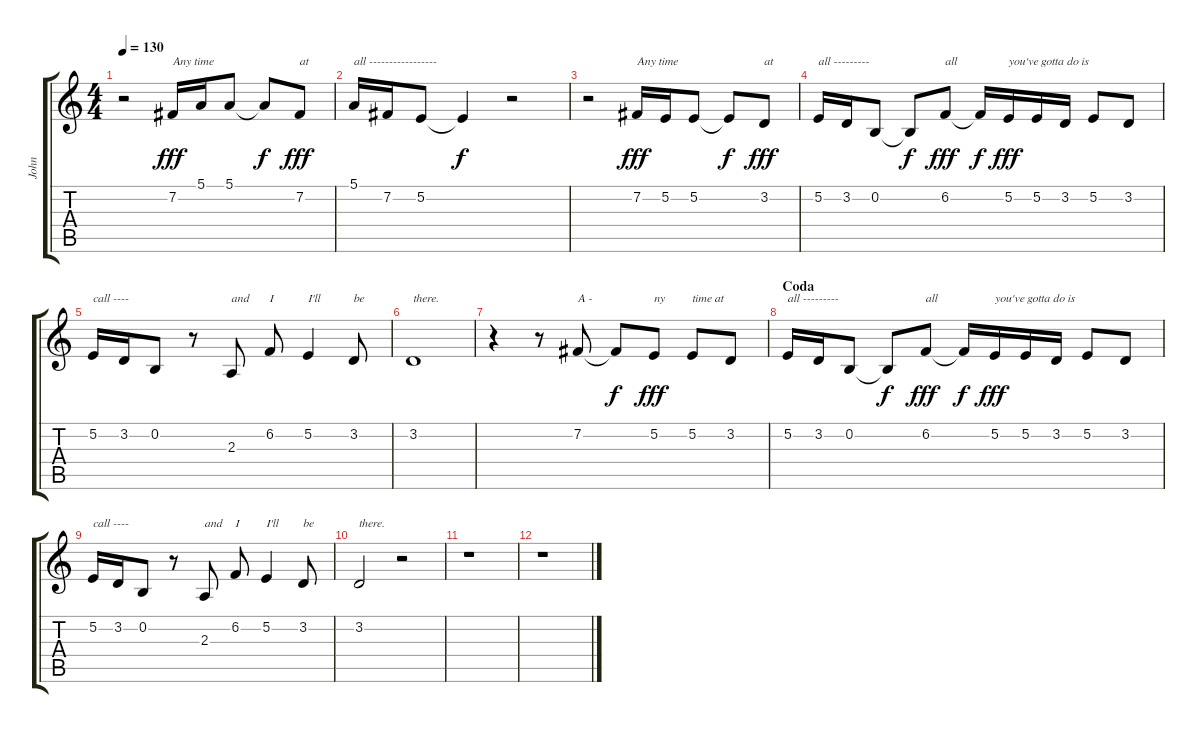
\track ("John" "John") {instrument tenorsax}
\staff {score tabs}
\tuning (E4 B3 G3 D3 A2 E2) {hide}
\ts (4 4)
\tempo 130
\clef g2
\ks c
r.2{dy f} 7.2.16{txt "Any time" dy fff} 5.1.16 5.1.8 5.1{t}.8{dy f} 7.2.8{txt "at" dy fff} |
5.1.16{txt "all -----------------"} 7.2.16 5.2.8 5.2{t}.4{dy f} r.2 |
r.2 7.2.16{txt "Any time" dy fff} 5.2.16 5.2.8 5.2{t}.8{dy f} 3.2.8{txt "at" dy fff} |
5.2.16{txt "all ---------"} 3.2.16 0.2.8 0.2{t}.8{dy f} 6.2.8{txt "all" dy fff} 6.2{t}.16{dy f} 5.2.16{txt "you've gotta do is" dy fff} 5.2.16 3.2.16 5.2.8 3.2.8 |
5.2.16{txt "call ----"} 3.2.16 0.2.8 r.8 2.3.8{txt "and"} 6.2.8{txt "I"} 5.2.4{txt "I'll"} 3.2.8{txt "be"} |
3.2.1{txt "there."} |
r.4 r.8 7.2.8{txt "A -"} 7.2{t}.8{dy f} 5.2.8{txt "ny" dy fff} 5.2.8{txt "time at"} 3.2.8 |
\section ("" "Coda")
5.2.16{txt "all ---------"} 3.2.16 0.2.8 0.2{t}.8{dy f} 6.2.8{txt "all" dy fff} 6.2{t}.16{dy f} 5.2.16{txt "you've gotta do is" dy fff} 5.2.16 3.2.16 5.2.8 3.2.8 |
5.2.16{txt "call ----"} 3.2.16 0.2.8 r.8 2.3.8{txt "and"} 6.2.8{txt "I"} 5.2.4{txt "I'll"} 3.2.8{txt "be"} |
3.2.2{txt "there."} r.2 |
r.1 |
r.1
